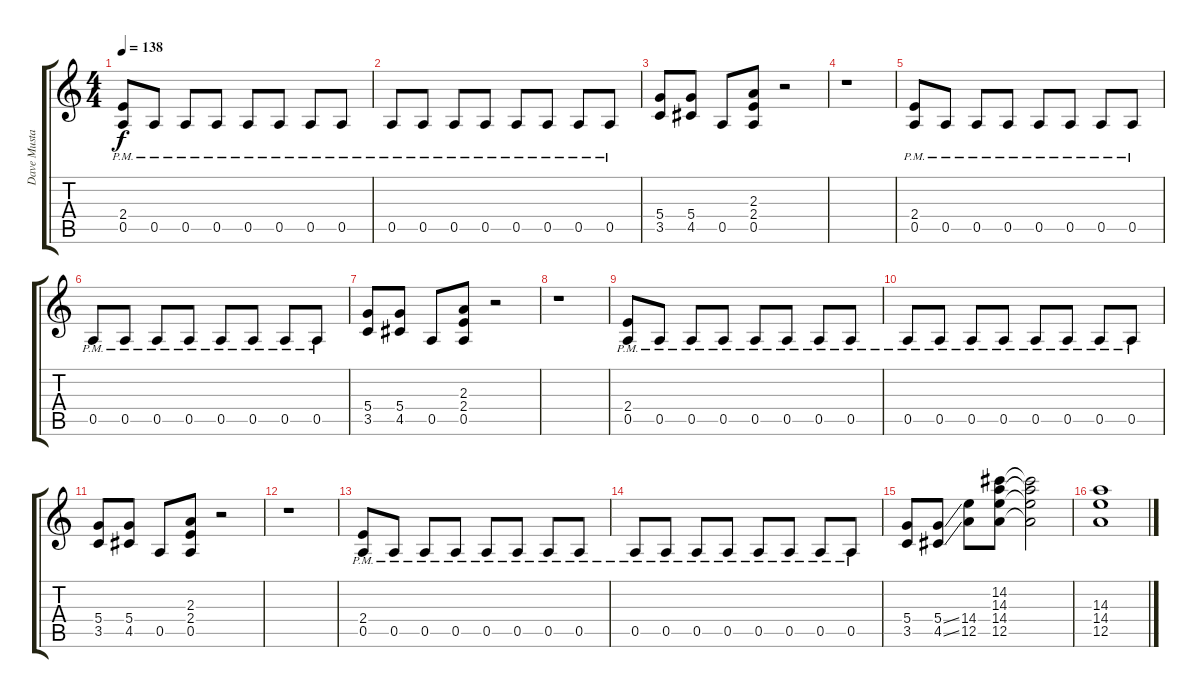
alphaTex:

\track ("Dave Mustaine" "Dave Musta") {instrument distortionguitar}
\staff {score tabs}
\tuning (E4 B3 G3 D3 A2 E2) {hide}
\ts (4 4)
\tempo 138
\clef g2
\ks c
(2.4{pm} 0.5{pm}).8{dy f} 0.5{pm}.8 0.5{pm}.8 0.5{pm}.8 0.5{pm}.8 0.5{pm}.8 0.5{pm}.8 0.5{pm}.8 |
0.5{pm}.8 0.5{pm}.8 0.5{pm}.8 0.5{pm}.8 0.5{pm}.8 0.5{pm}.8 0.5{pm}.8 0.5{pm}.8 |
(5.4 3.5).8 (5.4 4.5).8 0.5.8 (2.3 2.4 0.5).8 r.2 |
r.1 |
(2.4{pm} 0.5{pm}).8 0.5{pm}.8 0.5{pm}.8 0.5{pm}.8 0.5{pm}.8 0.5{pm}.8 0.5{pm}.8 0.5{pm}.8 |
0.5{pm}.8 0.5{pm}.8 0.5{pm}.8 0.5{pm}.8 0.5{pm}.8 0.5{pm}.8 0.5{pm}.8 0.5{pm}.8 |
(5.4 3.5).8 (5.4 4.5).8 0.5.8 (2.3 2.4 0.5).8 r.2 |
r.1 |
(2.4{pm} 0.5{pm}).8 0.5{pm}.8 0.5{pm}.8 0.5{pm}.8 0.5{pm}.8 0.5{pm}.8 0.5{pm}.8 0.5{pm}.8 |
0.5{pm}.8 0.5{pm}.8 0.5{pm}.8 0.5{pm}.8 0.5{pm}.8 0.5{pm}.8 0.5{pm}.8 0.5{pm}.8 |
(5.4 3.5).8 (5.4 4.5).8 0.5.8 (2.3 2.4 0.5).8 r.2 |
r.1 |
(2.4{pm} 0.5{pm}).8 0.5{pm}.8 0.5{pm}.8 0.5{pm}.8 0.5{pm}.8 0.5{pm}.8 0.5{pm}.8 0.5{pm}.8 |
0.5{pm}.8 0.5{pm}.8 0.5{pm}.8 0.5{pm}.8 0.5{pm}.8 0.5{pm}.8 0.5{pm}.8 0.5{pm}.8 |
(5.4 3.5).8 (5.4{ss} 4.5{ss}).8 (14.4 12.5).8 (14.2 14.3 14.4 12.5).8 (14.2{t} 14.3{t} 14.4{t} 12.5{t}).2 |
(14.3 14.4 12.5).1
